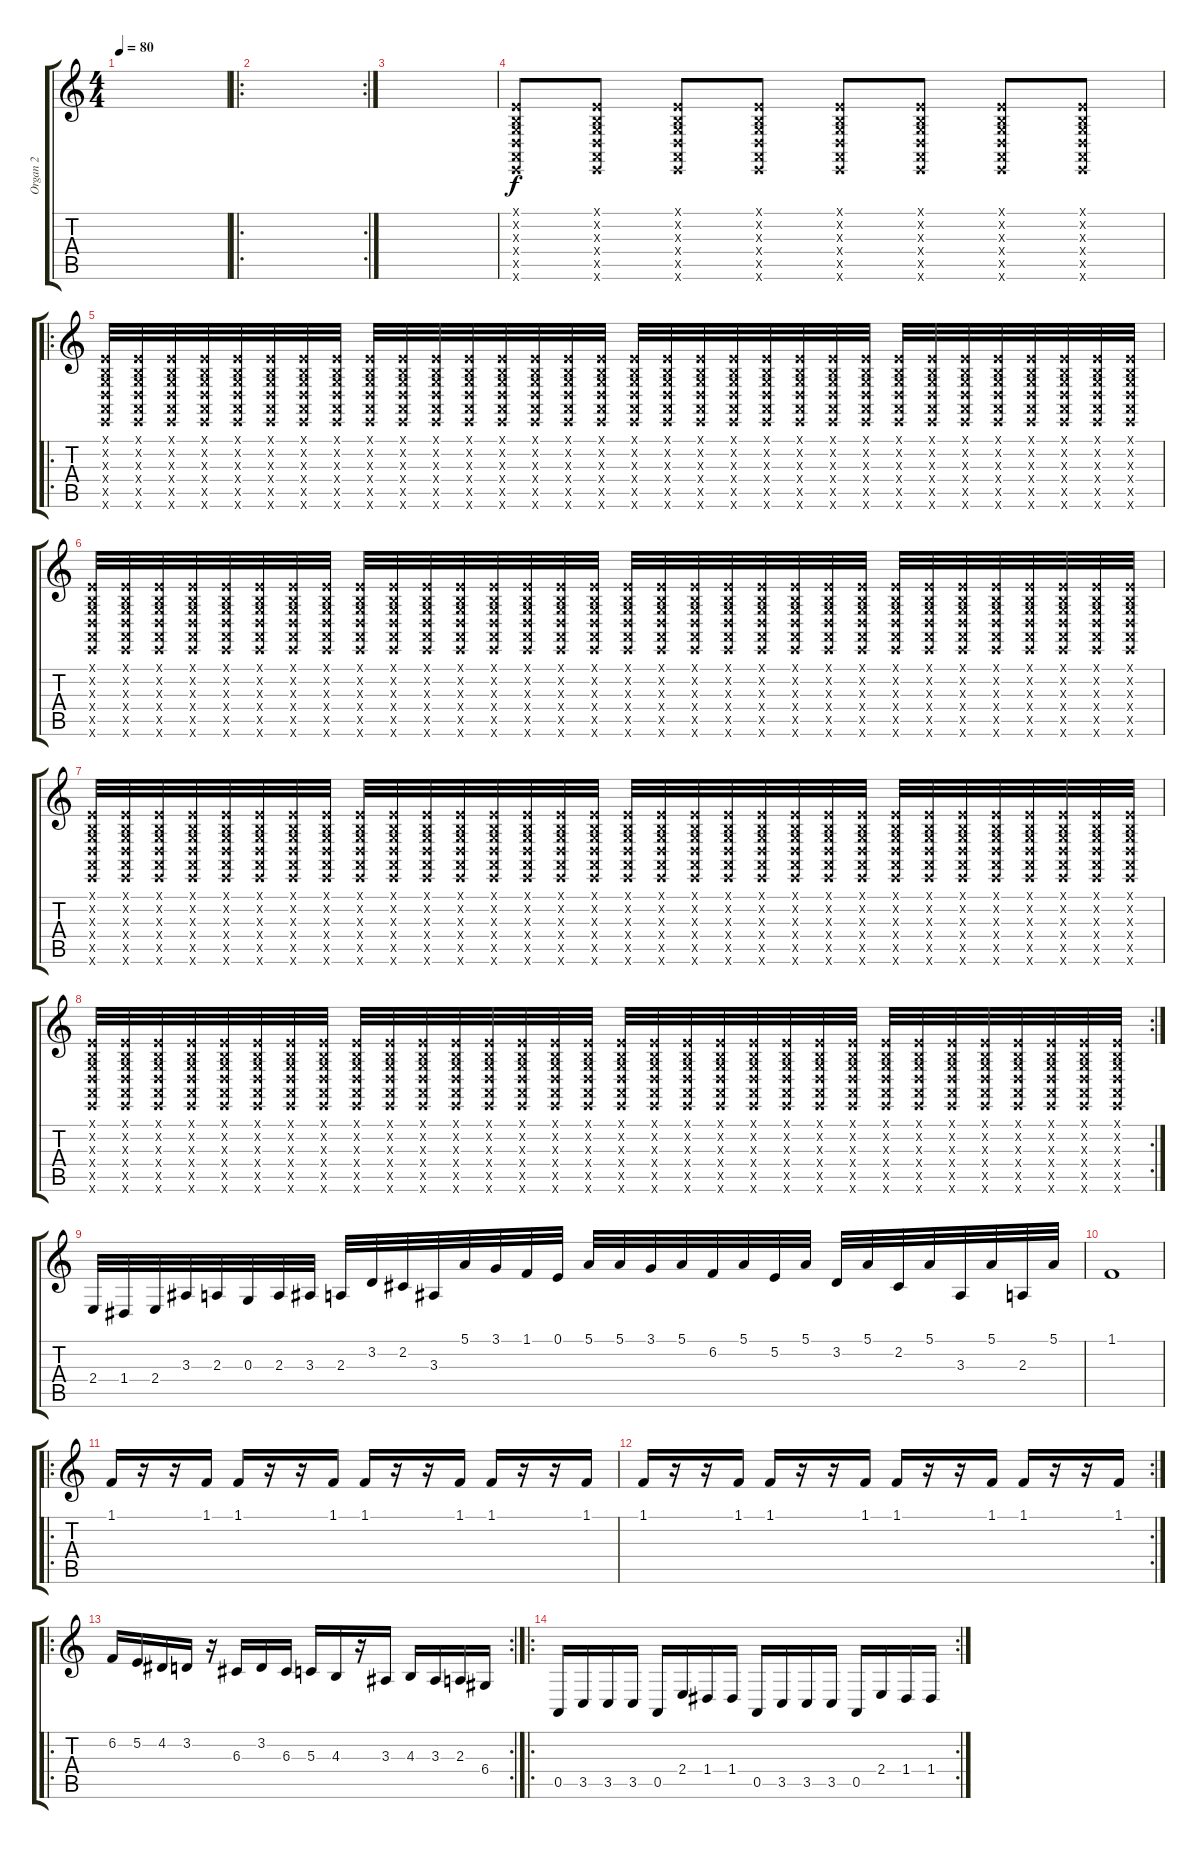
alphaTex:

\track ("Organ 2" "Organ 2") {instrument percussiveorgan}
\staff {score tabs}
\tuning (E4 B3 G3 D3 A2 E2) {hide}
\ts (4 4)
\tempo 80
\clef g2
\ks c
|
\ro
\rc 2
|
|
(0.1{x} 0.2{x} 0.3{x} 0.4{x} 0.5{x} 0.6{x}).8 (0.1{x} 0.2{x} 0.3{x} 0.4{x} 0.5{x} 0.6{x}).8 (0.1{x} 0.2{x} 0.3{x} 0.4{x} 0.5{x} 0.6{x}).8 (0.1{x} 0.2{x} 0.3{x} 0.4{x} 0.5{x} 0.6{x}).8 (0.1{x} 0.2{x} 0.3{x} 0.4{x} 0.5{x} 0.6{x}).8 (0.1{x} 0.2{x} 0.3{x} 0.4{x} 0.5{x} 0.6{x}).8 (0.1{x} 0.2{x} 0.3{x} 0.4{x} 0.5{x} 0.6{x}).8 (0.1{x} 0.2{x} 0.3{x} 0.4{x} 0.5{x} 0.6{x}).8 |
\ro
(0.1{x} 0.2{x} 0.3{x} 0.4{x} 0.5{x} 0.6{x}).32 (0.1{x} 0.2{x} 0.3{x} 0.4{x} 0.5{x} 0.6{x}).32 (0.1{x} 0.2{x} 0.3{x} 0.4{x} 0.5{x} 0.6{x}).32 (0.1{x} 0.2{x} 0.3{x} 0.4{x} 0.5{x} 0.6{x}).32 (0.1{x} 0.2{x} 0.3{x} 0.4{x} 0.5{x} 0.6{x}).32 (0.1{x} 0.2{x} 0.3{x} 0.4{x} 0.5{x} 0.6{x}).32 (0.1{x} 0.2{x} 0.3{x} 0.4{x} 0.5{x} 0.6{x}).32 (0.1{x} 0.2{x} 0.3{x} 0.4{x} 0.5{x} 0.6{x}).32 (0.1{x} 0.2{x} 0.3{x} 0.4{x} 0.5{x} 0.6{x}).32 (0.1{x} 0.2{x} 0.3{x} 0.4{x} 0.5{x} 0.6{x}).32 (0.1{x} 0.2{x} 0.3{x} 0.4{x} 0.5{x} 0.6{x}).32 (0.1{x} 0.2{x} 0.3{x} 0.4{x} 0.5{x} 0.6{x}).32 (0.1{x} 0.2{x} 0.3{x} 0.4{x} 0.5{x} 0.6{x}).32 (0.1{x} 0.2{x} 0.3{x} 0.4{x} 0.5{x} 0.6{x}).32 (0.1{x} 0.2{x} 0.3{x} 0.4{x} 0.5{x} 0.6{x}).32 (0.1{x} 0.2{x} 0.3{x} 0.4{x} 0.5{x} 0.6{x}).32 (0.1{x} 0.2{x} 0.3{x} 0.4{x} 0.5{x} 0.6{x}).32 (0.1{x} 0.2{x} 0.3{x} 0.4{x} 0.5{x} 0.6{x}).32 (0.1{x} 0.2{x} 0.3{x} 0.4{x} 0.5{x} 0.6{x}).32 (0.1{x} 0.2{x} 0.3{x} 0.4{x} 0.5{x} 0.6{x}).32 (0.1{x} 0.2{x} 0.3{x} 0.4{x} 0.5{x} 0.6{x}).32 (0.1{x} 0.2{x} 0.3{x} 0.4{x} 0.5{x} 0.6{x}).32 (0.1{x} 0.2{x} 0.3{x} 0.4{x} 0.5{x} 0.6{x}).32 (0.1{x} 0.2{x} 0.3{x} 0.4{x} 0.5{x} 0.6{x}).32 (0.1{x} 0.2{x} 0.3{x} 0.4{x} 0.5{x} 0.6{x}).32 (0.1{x} 0.2{x} 0.3{x} 0.4{x} 0.5{x} 0.6{x}).32 (0.1{x} 0.2{x} 0.3{x} 0.4{x} 0.5{x} 0.6{x}).32 (0.1{x} 0.2{x} 0.3{x} 0.4{x} 0.5{x} 0.6{x}).32 (0.1{x} 0.2{x} 0.3{x} 0.4{x} 0.5{x} 0.6{x}).32 (0.1{x} 0.2{x} 0.3{x} 0.4{x} 0.5{x} 0.6{x}).32 (0.1{x} 0.2{x} 0.3{x} 0.4{x} 0.5{x} 0.6{x}).32 (0.1{x} 0.2{x} 0.3{x} 0.4{x} 0.5{x} 0.6{x}).32 |
(0.1{x} 0.2{x} 0.3{x} 0.4{x} 0.5{x} 0.6{x}).32 (0.1{x} 0.2{x} 0.3{x} 0.4{x} 0.5{x} 0.6{x}).32 (0.1{x} 0.2{x} 0.3{x} 0.4{x} 0.5{x} 0.6{x}).32 (0.1{x} 0.2{x} 0.3{x} 0.4{x} 0.5{x} 0.6{x}).32 (0.1{x} 0.2{x} 0.3{x} 0.4{x} 0.5{x} 0.6{x}).32 (0.1{x} 0.2{x} 0.3{x} 0.4{x} 0.5{x} 0.6{x}).32 (0.1{x} 0.2{x} 0.3{x} 0.4{x} 0.5{x} 0.6{x}).32 (0.1{x} 0.2{x} 0.3{x} 0.4{x} 0.5{x} 0.6{x}).32 (0.1{x} 0.2{x} 0.3{x} 0.4{x} 0.5{x} 0.6{x}).32 (0.1{x} 0.2{x} 0.3{x} 0.4{x} 0.5{x} 0.6{x}).32 (0.1{x} 0.2{x} 0.3{x} 0.4{x} 0.5{x} 0.6{x}).32 (0.1{x} 0.2{x} 0.3{x} 0.4{x} 0.5{x} 0.6{x}).32 (0.1{x} 0.2{x} 0.3{x} 0.4{x} 0.5{x} 0.6{x}).32 (0.1{x} 0.2{x} 0.3{x} 0.4{x} 0.5{x} 0.6{x}).32 (0.1{x} 0.2{x} 0.3{x} 0.4{x} 0.5{x} 0.6{x}).32 (0.1{x} 0.2{x} 0.3{x} 0.4{x} 0.5{x} 0.6{x}).32 (0.1{x} 0.2{x} 0.3{x} 0.4{x} 0.5{x} 0.6{x}).32 (0.1{x} 0.2{x} 0.3{x} 0.4{x} 0.5{x} 0.6{x}).32 (0.1{x} 0.2{x} 0.3{x} 0.4{x} 0.5{x} 0.6{x}).32 (0.1{x} 0.2{x} 0.3{x} 0.4{x} 0.5{x} 0.6{x}).32 (0.1{x} 0.2{x} 0.3{x} 0.4{x} 0.5{x} 0.6{x}).32 (0.1{x} 0.2{x} 0.3{x} 0.4{x} 0.5{x} 0.6{x}).32 (0.1{x} 0.2{x} 0.3{x} 0.4{x} 0.5{x} 0.6{x}).32 (0.1{x} 0.2{x} 0.3{x} 0.4{x} 0.5{x} 0.6{x}).32 (0.1{x} 0.2{x} 0.3{x} 0.4{x} 0.5{x} 0.6{x}).32 (0.1{x} 0.2{x} 0.3{x} 0.4{x} 0.5{x} 0.6{x}).32 (0.1{x} 0.2{x} 0.3{x} 0.4{x} 0.5{x} 0.6{x}).32 (0.1{x} 0.2{x} 0.3{x} 0.4{x} 0.5{x} 0.6{x}).32 (0.1{x} 0.2{x} 0.3{x} 0.4{x} 0.5{x} 0.6{x}).32 (0.1{x} 0.2{x} 0.3{x} 0.4{x} 0.5{x} 0.6{x}).32 (0.1{x} 0.2{x} 0.3{x} 0.4{x} 0.5{x} 0.6{x}).32 (0.1{x} 0.2{x} 0.3{x} 0.4{x} 0.5{x} 0.6{x}).32 |
(0.1{x} 0.2{x} 0.3{x} 0.4{x} 0.5{x} 0.6{x}).32 (0.1{x} 0.2{x} 0.3{x} 0.4{x} 0.5{x} 0.6{x}).32 (0.1{x} 0.2{x} 0.3{x} 0.4{x} 0.5{x} 0.6{x}).32 (0.1{x} 0.2{x} 0.3{x} 0.4{x} 0.5{x} 0.6{x}).32 (0.1{x} 0.2{x} 0.3{x} 0.4{x} 0.5{x} 0.6{x}).32 (0.1{x} 0.2{x} 0.3{x} 0.4{x} 0.5{x} 0.6{x}).32 (0.1{x} 0.2{x} 0.3{x} 0.4{x} 0.5{x} 0.6{x}).32 (0.1{x} 0.2{x} 0.3{x} 0.4{x} 0.5{x} 0.6{x}).32 (0.1{x} 0.2{x} 0.3{x} 0.4{x} 0.5{x} 0.6{x}).32 (0.1{x} 0.2{x} 0.3{x} 0.4{x} 0.5{x} 0.6{x}).32 (0.1{x} 0.2{x} 0.3{x} 0.4{x} 0.5{x} 0.6{x}).32 (0.1{x} 0.2{x} 0.3{x} 0.4{x} 0.5{x} 0.6{x}).32 (0.1{x} 0.2{x} 0.3{x} 0.4{x} 0.5{x} 0.6{x}).32 (0.1{x} 0.2{x} 0.3{x} 0.4{x} 0.5{x} 0.6{x}).32 (0.1{x} 0.2{x} 0.3{x} 0.4{x} 0.5{x} 0.6{x}).32 (0.1{x} 0.2{x} 0.3{x} 0.4{x} 0.5{x} 0.6{x}).32 (0.1{x} 0.2{x} 0.3{x} 0.4{x} 0.5{x} 0.6{x}).32 (0.1{x} 0.2{x} 0.3{x} 0.4{x} 0.5{x} 0.6{x}).32 (0.1{x} 0.2{x} 0.3{x} 0.4{x} 0.5{x} 0.6{x}).32 (0.1{x} 0.2{x} 0.3{x} 0.4{x} 0.5{x} 0.6{x}).32 (0.1{x} 0.2{x} 0.3{x} 0.4{x} 0.5{x} 0.6{x}).32 (0.1{x} 0.2{x} 0.3{x} 0.4{x} 0.5{x} 0.6{x}).32 (0.1{x} 0.2{x} 0.3{x} 0.4{x} 0.5{x} 0.6{x}).32 (0.1{x} 0.2{x} 0.3{x} 0.4{x} 0.5{x} 0.6{x}).32 (0.1{x} 0.2{x} 0.3{x} 0.4{x} 0.5{x} 0.6{x}).32 (0.1{x} 0.2{x} 0.3{x} 0.4{x} 0.5{x} 0.6{x}).32 (0.1{x} 0.2{x} 0.3{x} 0.4{x} 0.5{x} 0.6{x}).32 (0.1{x} 0.2{x} 0.3{x} 0.4{x} 0.5{x} 0.6{x}).32 (0.1{x} 0.2{x} 0.3{x} 0.4{x} 0.5{x} 0.6{x}).32 (0.1{x} 0.2{x} 0.3{x} 0.4{x} 0.5{x} 0.6{x}).32 (0.1{x} 0.2{x} 0.3{x} 0.4{x} 0.5{x} 0.6{x}).32 (0.1{x} 0.2{x} 0.3{x} 0.4{x} 0.5{x} 0.6{x}).32 |
\rc 2
(0.1{x} 0.2{x} 0.3{x} 0.4{x} 0.5{x} 0.6{x}).32 (0.1{x} 0.2{x} 0.3{x} 0.4{x} 0.5{x} 0.6{x}).32 (0.1{x} 0.2{x} 0.3{x} 0.4{x} 0.5{x} 0.6{x}).32 (0.1{x} 0.2{x} 0.3{x} 0.4{x} 0.5{x} 0.6{x}).32 (0.1{x} 0.2{x} 0.3{x} 0.4{x} 0.5{x} 0.6{x}).32 (0.1{x} 0.2{x} 0.3{x} 0.4{x} 0.5{x} 0.6{x}).32 (0.1{x} 0.2{x} 0.3{x} 0.4{x} 0.5{x} 0.6{x}).32 (0.1{x} 0.2{x} 0.3{x} 0.4{x} 0.5{x} 0.6{x}).32 (0.1{x} 0.2{x} 0.3{x} 0.4{x} 0.5{x} 0.6{x}).32 (0.1{x} 0.2{x} 0.3{x} 0.4{x} 0.5{x} 0.6{x}).32 (0.1{x} 0.2{x} 0.3{x} 0.4{x} 0.5{x} 0.6{x}).32 (0.1{x} 0.2{x} 0.3{x} 0.4{x} 0.5{x} 0.6{x}).32 (0.1{x} 0.2{x} 0.3{x} 0.4{x} 0.5{x} 0.6{x}).32 (0.1{x} 0.2{x} 0.3{x} 0.4{x} 0.5{x} 0.6{x}).32 (0.1{x} 0.2{x} 0.3{x} 0.4{x} 0.5{x} 0.6{x}).32 (0.1{x} 0.2{x} 0.3{x} 0.4{x} 0.5{x} 0.6{x}).32 (0.1{x} 0.2{x} 0.3{x} 0.4{x} 0.5{x} 0.6{x}).32 (0.1{x} 0.2{x} 0.3{x} 0.4{x} 0.5{x} 0.6{x}).32 (0.1{x} 0.2{x} 0.3{x} 0.4{x} 0.5{x} 0.6{x}).32 (0.1{x} 0.2{x} 0.3{x} 0.4{x} 0.5{x} 0.6{x}).32 (0.1{x} 0.2{x} 0.3{x} 0.4{x} 0.5{x} 0.6{x}).32 (0.1{x} 0.2{x} 0.3{x} 0.4{x} 0.5{x} 0.6{x}).32 (0.1{x} 0.2{x} 0.3{x} 0.4{x} 0.5{x} 0.6{x}).32 (0.1{x} 0.2{x} 0.3{x} 0.4{x} 0.5{x} 0.6{x}).32 (0.1{x} 0.2{x} 0.3{x} 0.4{x} 0.5{x} 0.6{x}).32 (0.1{x} 0.2{x} 0.3{x} 0.4{x} 0.5{x} 0.6{x}).32 (0.1{x} 0.2{x} 0.3{x} 0.4{x} 0.5{x} 0.6{x}).32 (0.1{x} 0.2{x} 0.3{x} 0.4{x} 0.5{x} 0.6{x}).32 (0.1{x} 0.2{x} 0.3{x} 0.4{x} 0.5{x} 0.6{x}).32 (0.1{x} 0.2{x} 0.3{x} 0.4{x} 0.5{x} 0.6{x}).32 (0.1{x} 0.2{x} 0.3{x} 0.4{x} 0.5{x} 0.6{x}).32 (0.1{x} 0.2{x} 0.3{x} 0.4{x} 0.5{x} 0.6{x}).32 |
2.4.32 1.4.32 2.4.32 3.3.32 2.3.32 0.3.32 2.3.32 3.3.32 2.3.32 3.2.32 2.2.32 3.3.32 5.1.32 3.1.32 1.1.32 0.1.32 5.1.32 5.1.32 3.1.32 5.1.32 6.2.32 5.1.32 5.2.32 5.1.32 3.2.32 5.1.32 2.2.32 5.1.32 3.3.32 5.1.32 2.3.32 5.1.32 |
1.1.1 |
\ro
1.1.16 r.16 r.16 1.1.16 1.1.16 r.16 r.16 1.1.16 1.1.16 r.16 r.16 1.1.16 1.1.16 r.16 r.16 1.1.16 |
\rc 2
1.1.16 r.16 r.16 1.1.16 1.1.16 r.16 r.16 1.1.16 1.1.16 r.16 r.16 1.1.16 1.1.16 r.16 r.16 1.1.16 |
\ro
\rc 2
6.2.16 5.2.16 4.2.16 3.2.16 r.16 6.3.16 3.2.16 6.3.16 5.3.16 4.3.16 r.16 3.3.16 4.3.16 3.3.16 2.3.16 6.4.16 |
\ro
\rc 2
0.5.16 3.5.16 3.5.16 3.5.16 0.5.16 2.4.16 1.4.16 1.4.16 0.5.16 3.5.16 3.5.16 3.5.16 0.5.16 2.4.16 1.4.16 1.4.16
